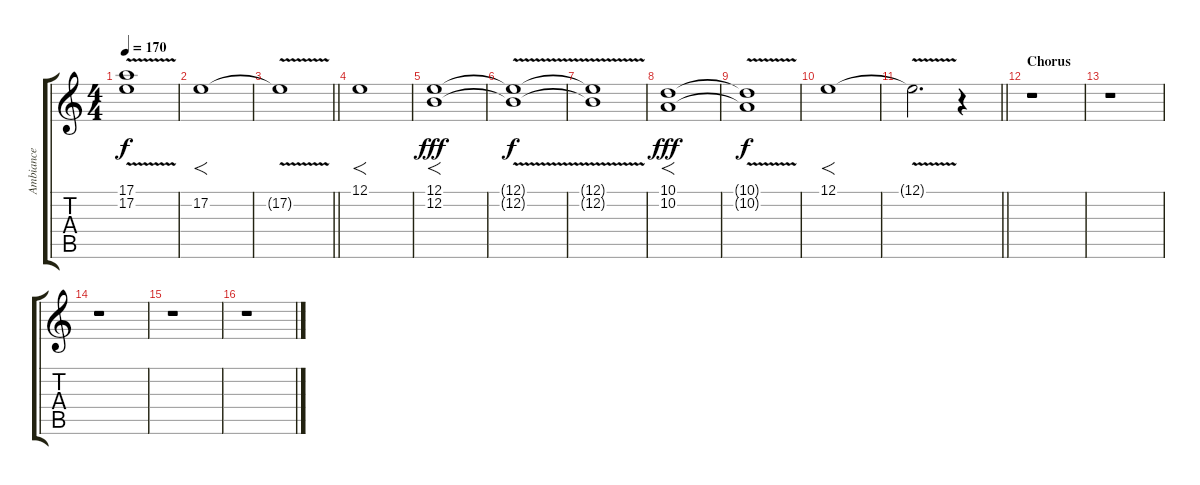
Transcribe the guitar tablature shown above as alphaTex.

\track ("Ambiance" "Ambiance") {instrument stringensemble1}
\staff {score tabs}
\tuning (E4 B3 G3 D3 A2 E2) {hide}
\ts (4 4)
\tempo 170
\clef g2
\ks c
(17.1{v t} 17.2{v t}).1{dy f} |
17.2.1{f} |
\barLineRight lightlight
17.2{v t}.1 |
12.1.1{f} |
(12.1 12.2).1{f dy fff} |
(12.1{v t} 12.2{v t}).1{dy f} |
(12.1{v t} 12.2{v t}).1 |
(10.1 10.2).1{f dy fff} |
(10.1{v t} 10.2{v t}).1{dy f} |
12.1.1{f} |
\barLineRight lightlight
12.1{v t}.2{d} r.4 |
\section ("" "Chorus")
r.1 |
r.1 |
r.1 |
r.1 |
r.1
